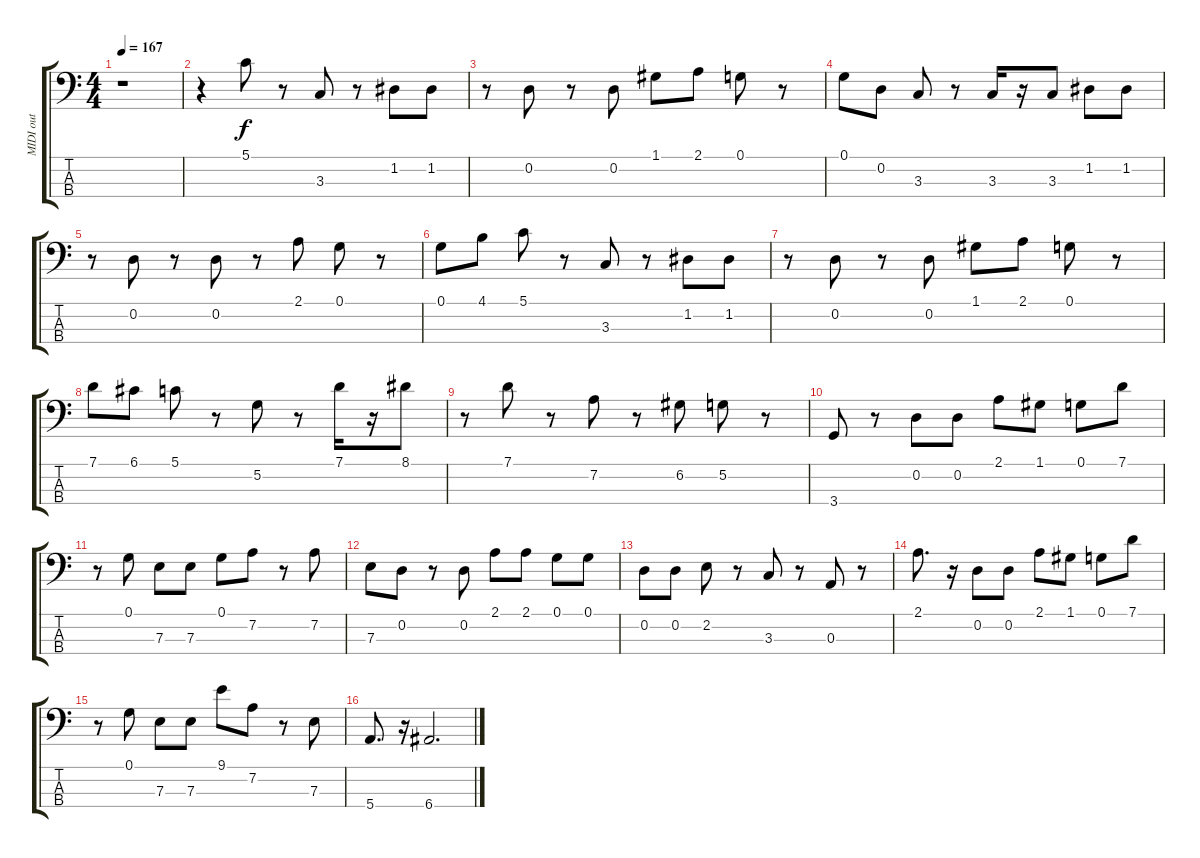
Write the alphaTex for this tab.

\track ("MIDI out" "MIDI out") {instrument electricbasspick}
\staff {score tabs}
\tuning (G2 D2 A1 E1) {hide}
\ts (4 4)
\tempo 167
\clef f4
\ks c
r.1{dy f} |
r.4 5.1.8 r.8 3.3.8 r.8 1.2.8 1.2.8 |
r.8 0.2.8 r.8 0.2.8 1.1.8 2.1.8 0.1.8 r.8 |
0.1.8 0.2.8 3.3.8 r.8 3.3.16 r.16 3.3.8 1.2.8 1.2.8 |
r.8 0.2.8 r.8 0.2.8 r.8 2.1.8 0.1.8 r.8 |
0.1.8 4.1.8 5.1.8 r.8 3.3.8 r.8 1.2.8 1.2.8 |
r.8 0.2.8 r.8 0.2.8 1.1.8 2.1.8 0.1.8 r.8 |
7.1.8 6.1.8 5.1.8 r.8 5.2.8 r.8 7.1.16 r.16 8.1.8 |
r.8 7.1.8 r.8 7.2.8 r.8 6.2.8 5.2.8 r.8 |
3.4.8 r.8 0.2.8 0.2.8 2.1.8 1.1.8 0.1.8 7.1.8 |
r.8 0.1.8 7.3.8 7.3.8 0.1.8 7.2.8 r.8 7.2.8 |
7.3.8 0.2.8 r.8 0.2.8 2.1.8 2.1.8 0.1.8 0.1.8 |
0.2.8 0.2.8 2.2.8 r.8 3.3.8 r.8 0.3.8 r.8 |
2.1.8{d} r.16 0.2.8 0.2.8 2.1.8 1.1.8 0.1.8 7.1.8 |
r.8 0.1.8 7.3.8 7.3.8 9.1.8 7.2.8 r.8 7.3.8 |
5.4.8{d} r.16 6.4.2{d}
